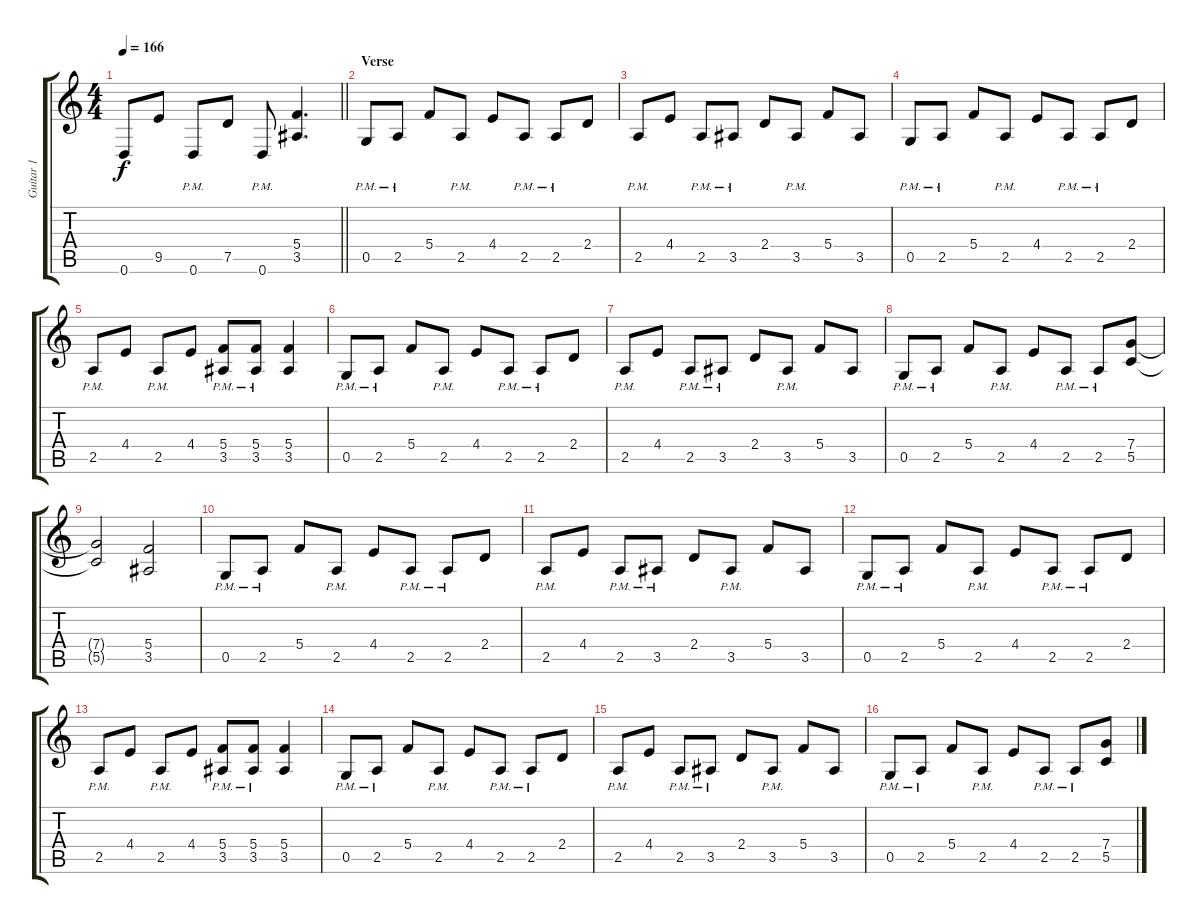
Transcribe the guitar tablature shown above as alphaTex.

\track ("Guitar 1" "Guitar 1") {instrument distortionguitar}
\staff {score tabs}
\tuning (D4 A3 F3 C3 G2 D2) {hide}
\ts (4 4)
\tempo 166
\clef g2
\barLineRight lightlight
\ks c
0.6.8{dy f} 9.5.8 0.6{pm}.8 7.5.8 0.6{pm}.8 (5.4 3.5).4{d} |
\section ("" "Verse")
0.5{pm}.8 2.5{pm}.8 5.4.8 2.5{pm}.8 4.4.8 2.5{pm}.8 2.5{pm}.8 2.4.8 |
2.5{pm}.8 4.4.8 2.5{pm}.8 3.5{pm}.8 2.4.8 3.5{pm}.8 5.4.8 3.5.8 |
0.5{pm}.8 2.5{pm}.8 5.4.8 2.5{pm}.8 4.4.8 2.5{pm}.8 2.5{pm}.8 2.4.8 |
2.5{pm}.8 4.4.8 2.5{pm}.8 4.4.8 (5.4{pm} 3.5{pm}).8 (5.4{pm} 3.5{pm}).8 (5.4 3.5).4 |
0.5{pm}.8 2.5{pm}.8 5.4.8 2.5{pm}.8 4.4.8 2.5{pm}.8 2.5{pm}.8 2.4.8 |
2.5{pm}.8 4.4.8 2.5{pm}.8 3.5{pm}.8 2.4.8 3.5{pm}.8 5.4.8 3.5.8 |
0.5{pm}.8 2.5{pm}.8 5.4.8 2.5{pm}.8 4.4.8 2.5{pm}.8 2.5{pm}.8 (7.4 5.5).8 |
(7.4{t} 5.5{t}).2 (5.4 3.5).2 |
0.5{pm}.8 2.5{pm}.8 5.4.8 2.5{pm}.8 4.4.8 2.5{pm}.8 2.5{pm}.8 2.4.8 |
2.5{pm}.8 4.4.8 2.5{pm}.8 3.5{pm}.8 2.4.8 3.5{pm}.8 5.4.8 3.5.8 |
0.5{pm}.8 2.5{pm}.8 5.4.8 2.5{pm}.8 4.4.8 2.5{pm}.8 2.5{pm}.8 2.4.8 |
2.5{pm}.8 4.4.8 2.5{pm}.8 4.4.8 (5.4{pm} 3.5{pm}).8 (5.4{pm} 3.5{pm}).8 (5.4 3.5).4 |
0.5{pm}.8 2.5{pm}.8 5.4.8 2.5{pm}.8 4.4.8 2.5{pm}.8 2.5{pm}.8 2.4.8 |
2.5{pm}.8 4.4.8 2.5{pm}.8 3.5{pm}.8 2.4.8 3.5{pm}.8 5.4.8 3.5.8 |
0.5{pm}.8 2.5{pm}.8 5.4.8 2.5{pm}.8 4.4.8 2.5{pm}.8 2.5{pm}.8 (7.4 5.5).8
